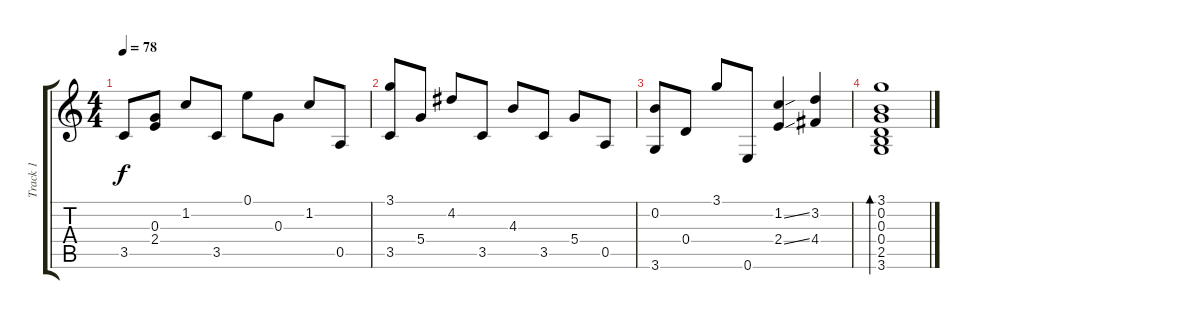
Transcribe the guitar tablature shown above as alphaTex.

\track ("Track 1" "Track 1") {instrument acousticguitarnylon}
\staff {score tabs}
\tuning (E4 B3 G3 D3 A2 E2) {hide}
\ts (4 4)
\tempo 78
\clef g2
\ks c
3.5.8{dy f} (0.3 2.4).8 1.2.8 3.5.8 0.1.8 0.3.8 1.2.8 0.5.8 |
(3.1 3.5).8 5.4.8 4.2.8 3.5.8 4.3.8 3.5.8 5.4.8 0.5.8 |
(0.2 3.6).8 0.4.8 3.1.8 0.6.8 (1.2{ss} 2.4{ss}).4 (3.2 4.4).4 |
(3.1 0.2 0.3 0.4 2.5 3.6).1{bd 480}
